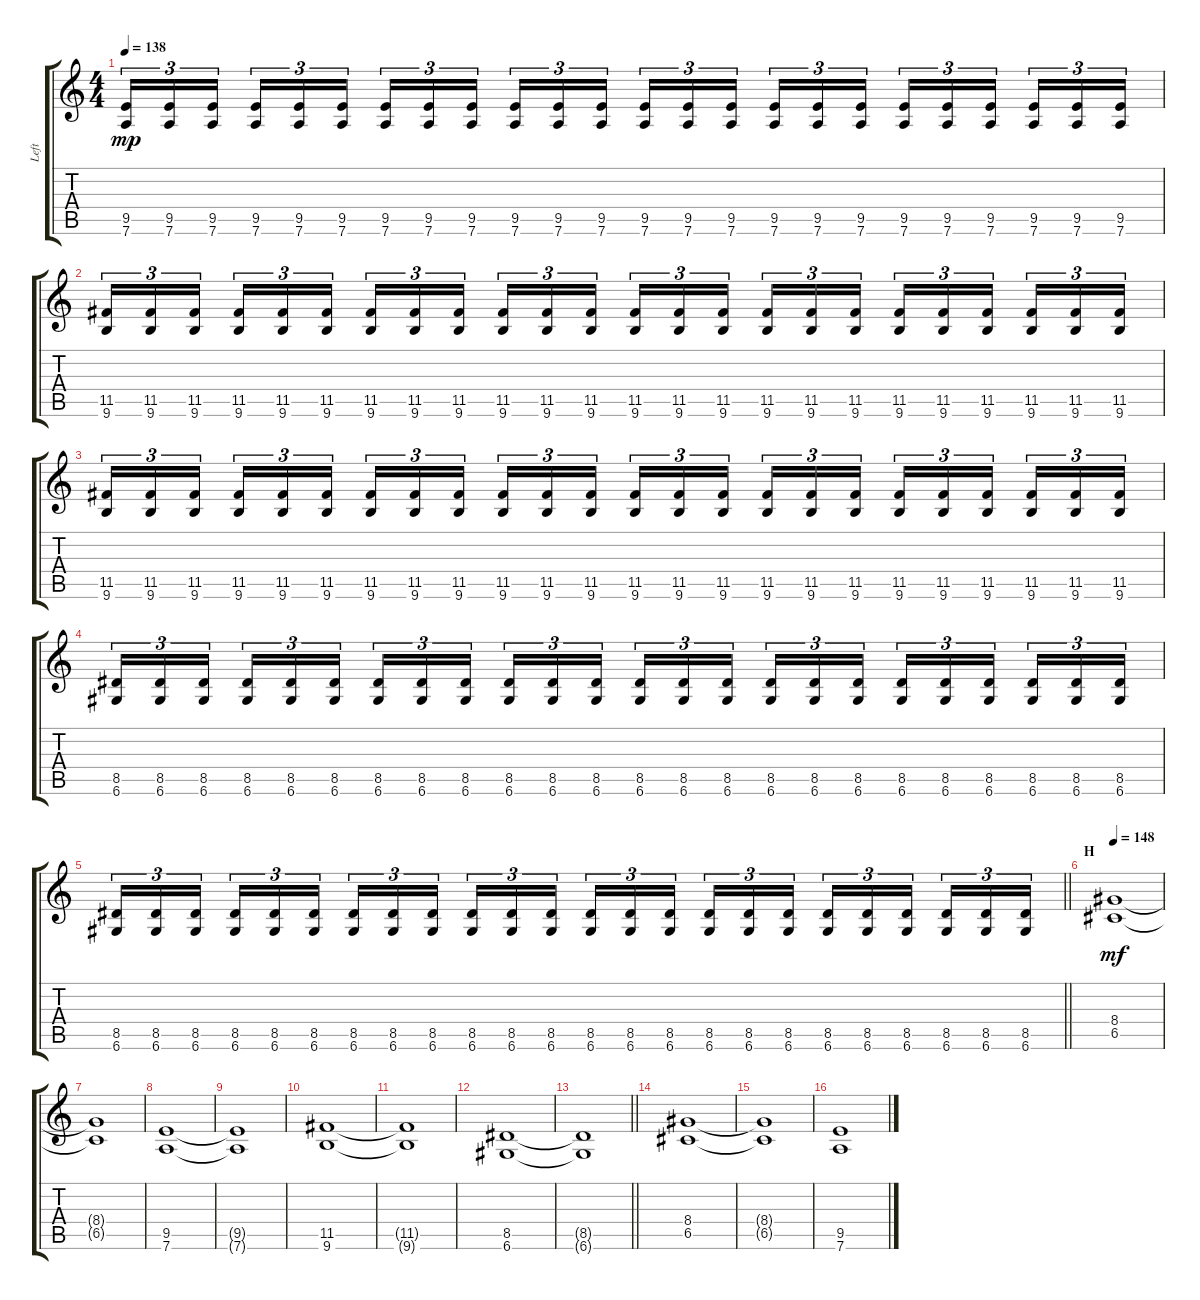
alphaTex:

\track ("Left" "Left") {instrument distortionguitar}
\staff {score tabs}
\tuning (D4 A3 F3 C3 G2 D2) {hide}
\ts (4 4)
\tempo 138
\clef g2
\ks c
(9.5 7.6).16{tu (3 2) dy mp} (9.5 7.6).16{tu (3 2)} (9.5 7.6).16{tu (3 2) beam splitsecondary} (9.5 7.6).16{tu (3 2)} (9.5 7.6).16{tu (3 2)} (9.5 7.6).16{tu (3 2)} (9.5 7.6).16{tu (3 2)} (9.5 7.6).16{tu (3 2)} (9.5 7.6).16{tu (3 2) beam splitsecondary} (9.5 7.6).16{tu (3 2)} (9.5 7.6).16{tu (3 2)} (9.5 7.6).16{tu (3 2)} (9.5 7.6).16{tu (3 2)} (9.5 7.6).16{tu (3 2)} (9.5 7.6).16{tu (3 2) beam splitsecondary} (9.5 7.6).16{tu (3 2)} (9.5 7.6).16{tu (3 2)} (9.5 7.6).16{tu (3 2)} (9.5 7.6).16{tu (3 2)} (9.5 7.6).16{tu (3 2)} (9.5 7.6).16{tu (3 2) beam splitsecondary} (9.5 7.6).16{tu (3 2)} (9.5 7.6).16{tu (3 2)} (9.5 7.6).16{tu (3 2)} |
(11.5 9.6).16{tu (3 2)} (11.5 9.6).16{tu (3 2)} (11.5 9.6).16{tu (3 2) beam splitsecondary} (11.5 9.6).16{tu (3 2)} (11.5 9.6).16{tu (3 2)} (11.5 9.6).16{tu (3 2)} (11.5 9.6).16{tu (3 2)} (11.5 9.6).16{tu (3 2)} (11.5 9.6).16{tu (3 2) beam splitsecondary} (11.5 9.6).16{tu (3 2)} (11.5 9.6).16{tu (3 2)} (11.5 9.6).16{tu (3 2)} (11.5 9.6).16{tu (3 2)} (11.5 9.6).16{tu (3 2)} (11.5 9.6).16{tu (3 2) beam splitsecondary} (11.5 9.6).16{tu (3 2)} (11.5 9.6).16{tu (3 2)} (11.5 9.6).16{tu (3 2)} (11.5 9.6).16{tu (3 2)} (11.5 9.6).16{tu (3 2)} (11.5 9.6).16{tu (3 2) beam splitsecondary} (11.5 9.6).16{tu (3 2)} (11.5 9.6).16{tu (3 2)} (11.5 9.6).16{tu (3 2)} |
(11.5 9.6).16{tu (3 2)} (11.5 9.6).16{tu (3 2)} (11.5 9.6).16{tu (3 2) beam splitsecondary} (11.5 9.6).16{tu (3 2)} (11.5 9.6).16{tu (3 2)} (11.5 9.6).16{tu (3 2)} (11.5 9.6).16{tu (3 2)} (11.5 9.6).16{tu (3 2)} (11.5 9.6).16{tu (3 2) beam splitsecondary} (11.5 9.6).16{tu (3 2)} (11.5 9.6).16{tu (3 2)} (11.5 9.6).16{tu (3 2)} (11.5 9.6).16{tu (3 2)} (11.5 9.6).16{tu (3 2)} (11.5 9.6).16{tu (3 2) beam splitsecondary} (11.5 9.6).16{tu (3 2)} (11.5 9.6).16{tu (3 2)} (11.5 9.6).16{tu (3 2)} (11.5 9.6).16{tu (3 2)} (11.5 9.6).16{tu (3 2)} (11.5 9.6).16{tu (3 2) beam splitsecondary} (11.5 9.6).16{tu (3 2)} (11.5 9.6).16{tu (3 2)} (11.5 9.6).16{tu (3 2)} |
(8.5 6.6).16{tu (3 2)} (8.5 6.6).16{tu (3 2)} (8.5 6.6).16{tu (3 2) beam splitsecondary} (8.5 6.6).16{tu (3 2)} (8.5 6.6).16{tu (3 2)} (8.5 6.6).16{tu (3 2)} (8.5 6.6).16{tu (3 2)} (8.5 6.6).16{tu (3 2)} (8.5 6.6).16{tu (3 2) beam splitsecondary} (8.5 6.6).16{tu (3 2)} (8.5 6.6).16{tu (3 2)} (8.5 6.6).16{tu (3 2)} (8.5 6.6).16{tu (3 2)} (8.5 6.6).16{tu (3 2)} (8.5 6.6).16{tu (3 2) beam splitsecondary} (8.5 6.6).16{tu (3 2)} (8.5 6.6).16{tu (3 2)} (8.5 6.6).16{tu (3 2)} (8.5 6.6).16{tu (3 2)} (8.5 6.6).16{tu (3 2)} (8.5 6.6).16{tu (3 2) beam splitsecondary} (8.5 6.6).16{tu (3 2)} (8.5 6.6).16{tu (3 2)} (8.5 6.6).16{tu (3 2)} |
\barLineRight lightlight
(8.5 6.6).16{tu (3 2)} (8.5 6.6).16{tu (3 2)} (8.5 6.6).16{tu (3 2) beam splitsecondary} (8.5 6.6).16{tu (3 2)} (8.5 6.6).16{tu (3 2)} (8.5 6.6).16{tu (3 2)} (8.5 6.6).16{tu (3 2)} (8.5 6.6).16{tu (3 2)} (8.5 6.6).16{tu (3 2) beam splitsecondary} (8.5 6.6).16{tu (3 2)} (8.5 6.6).16{tu (3 2)} (8.5 6.6).16{tu (3 2)} (8.5 6.6).16{tu (3 2)} (8.5 6.6).16{tu (3 2)} (8.5 6.6).16{tu (3 2) beam splitsecondary} (8.5 6.6).16{tu (3 2)} (8.5 6.6).16{tu (3 2)} (8.5 6.6).16{tu (3 2)} (8.5 6.6).16{tu (3 2)} (8.5 6.6).16{tu (3 2)} (8.5 6.6).16{tu (3 2) beam splitsecondary} (8.5 6.6).16{tu (3 2)} (8.5 6.6).16{tu (3 2)} (8.5 6.6).16{tu (3 2)} |
\section ("" "H")
\tempo 148
(8.4 6.5).1{dy mf} |
(8.4{t} 6.5{t}).1 |
(9.5 7.6).1 |
(9.5{t} 7.6{t}).1 |
(11.5 9.6).1 |
(11.5{t} 9.6{t}).1 |
(8.5 6.6).1 |
\barLineRight lightlight
(8.5{t} 6.6{t}).1 |
\section ("" "")
(8.4 6.5).1 |
(8.4{t} 6.5{t}).1 |
(9.5 7.6).1
